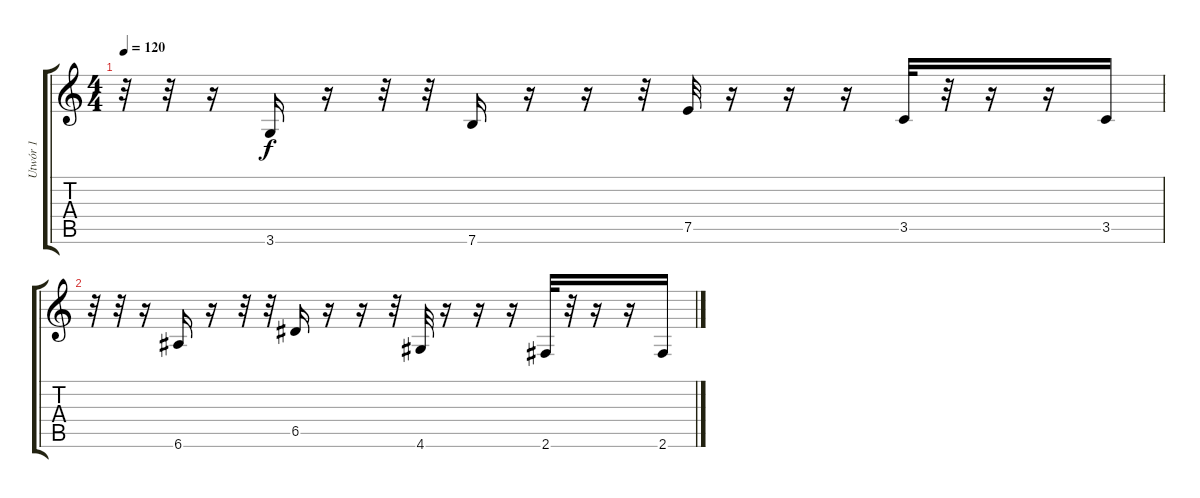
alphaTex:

\track ("Utwór 1" "Utwór 1") {instrument distortionguitar}
\staff {score tabs}
\tuning (E4 B3 G3 D3 A2 E2) {hide}
\ts (4 4)
\tempo 120
\clef g2
\ks c
r.32{dy f instrument distortionguitar} r.32 r.16 3.6.16 r.16 r.32 r.32 7.6.16 r.16 r.16 r.32 7.5.32 r.16 r.16 r.16 3.5.32 r.32 r.16 r.16 3.5.16 |
r.32 r.32 r.16 6.6.16 r.16 r.32 r.32 6.5.16 r.16 r.16 r.32 4.6.32 r.16 r.16 r.16 2.6.32 r.32 r.16 r.16 2.6.16
